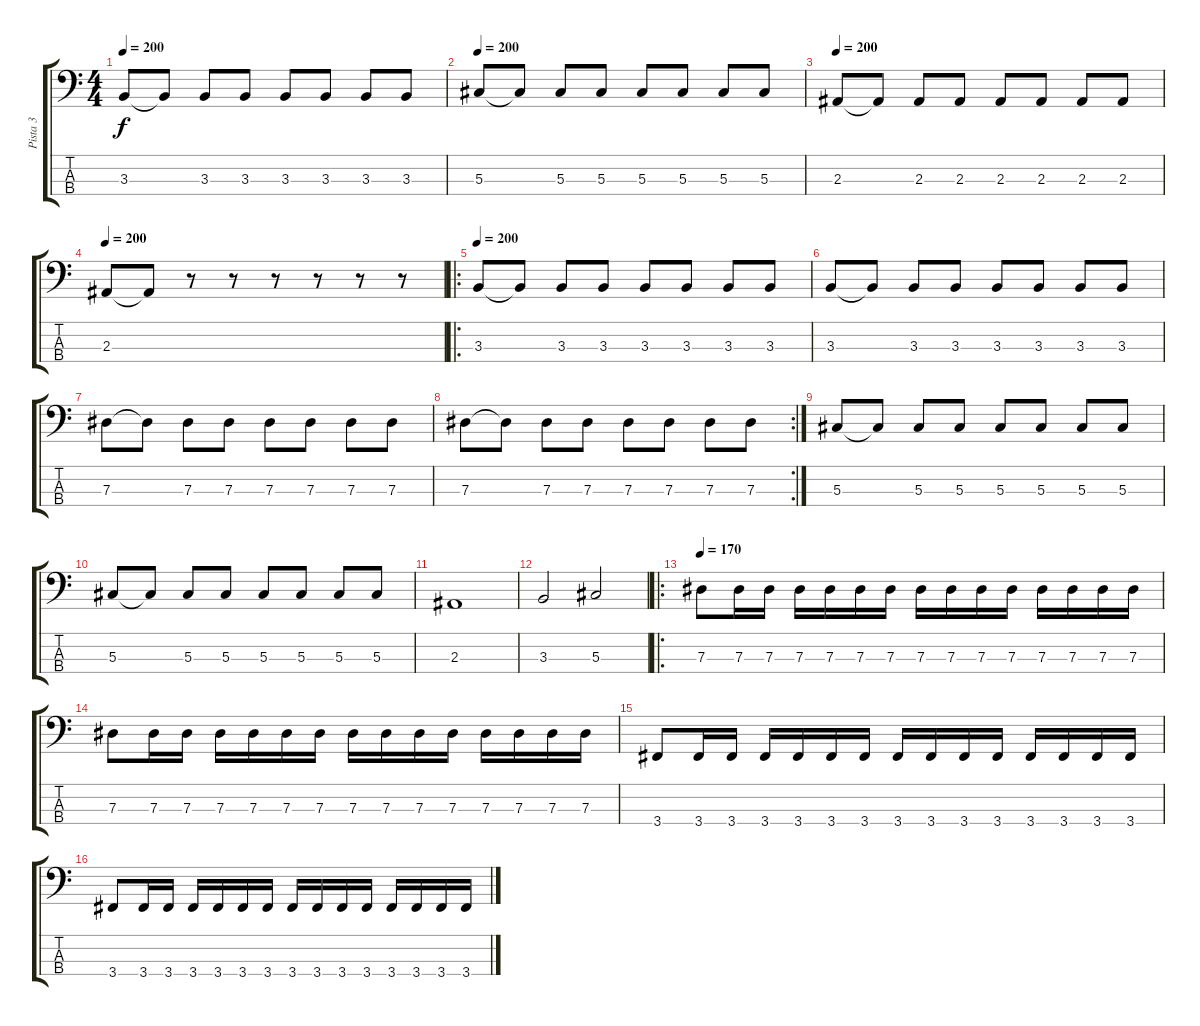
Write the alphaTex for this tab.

\track ("Pista 3" "Pista 3") {instrument electricbassfinger}
\staff {score tabs}
\tuning (Gb2 Db2 Ab1 Eb1) {hide}
\ts (4 4)
\tempo 200
\clef f4
\ks c
3.3.8{dy f} 3.3{t}.8 3.3.8 3.3.8 3.3.8 3.3.8 3.3.8 3.3.8 |
\tempo 200
5.3.8 5.3{t}.8 5.3.8 5.3.8 5.3.8 5.3.8 5.3.8 5.3.8 |
\tempo 200
2.3.8 2.3{t}.8 2.3.8 2.3.8 2.3.8 2.3.8 2.3.8 2.3.8 |
\tempo 200
2.3.8 2.3{t}.8 r.8 r.8 r.8 r.8 r.8 r.8 |
\ro
\tempo 170
\tempo 200
3.3.8 3.3{t}.8 3.3.8 3.3.8 3.3.8 3.3.8 3.3.8 3.3.8 |
3.3.8 3.3{t}.8 3.3.8 3.3.8 3.3.8 3.3.8 3.3.8 3.3.8 |
7.3.8 7.3{t}.8 7.3.8 7.3.8 7.3.8 7.3.8 7.3.8 7.3.8 |
\rc 2
7.3.8 7.3{t}.8 7.3.8 7.3.8 7.3.8 7.3.8 7.3.8 7.3.8 |
5.3.8 5.3{t}.8 5.3.8 5.3.8 5.3.8 5.3.8 5.3.8 5.3.8 |
5.3.8 5.3{t}.8 5.3.8 5.3.8 5.3.8 5.3.8 5.3.8 5.3.8 |
2.3.1 |
3.3.2 5.3.2 |
\ro
\tempo 170
7.3.8 7.3.16 7.3.16 7.3.16 7.3.16 7.3.16 7.3.16 7.3.16 7.3.16 7.3.16 7.3.16 7.3.16 7.3.16 7.3.16 7.3.16 |
7.3.8 7.3.16 7.3.16 7.3.16 7.3.16 7.3.16 7.3.16 7.3.16 7.3.16 7.3.16 7.3.16 7.3.16 7.3.16 7.3.16 7.3.16 |
3.4.8 3.4.16 3.4.16 3.4.16 3.4.16 3.4.16 3.4.16 3.4.16 3.4.16 3.4.16 3.4.16 3.4.16 3.4.16 3.4.16 3.4.16 |
3.4.8 3.4.16 3.4.16 3.4.16 3.4.16 3.4.16 3.4.16 3.4.16 3.4.16 3.4.16 3.4.16 3.4.16 3.4.16 3.4.16 3.4.16
